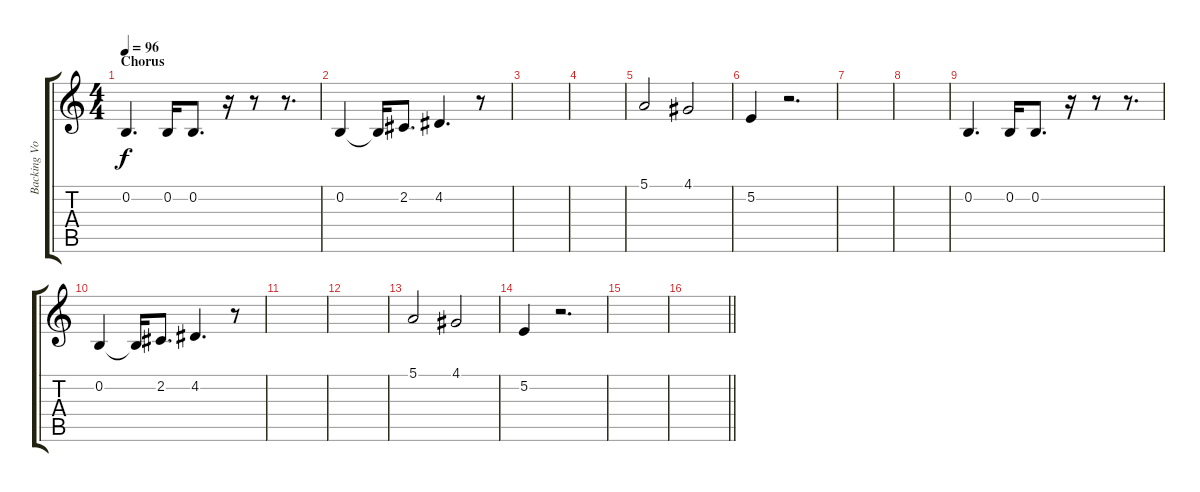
\track ("Backing Vocals" "Backing Vo") {instrument tenorsax}
\staff {score tabs}
\tuning (E4 B3 G3 D3 A2 E2) {hide}
\ts (4 4)
\section ("" "Chorus")
\tempo 96
\clef g2
\ks c
0.2.4{d dy f} 0.2.16 0.2.8{d} r.16 r.8 r.8{d} |
0.2.4 0.2{t}.16 2.2.8{d} 4.2.4{d} r.8 |
|
|
5.1.2{instrument flute} 4.1.2 |
5.2.4 r.2{d instrument bassoon} |
|
|
0.2.4{d} 0.2.16 0.2.8{d} r.16 r.8 r.8{d} |
0.2.4 0.2{t}.16 2.2.8{d} 4.2.4{d} r.8 |
|
|
5.1.2{instrument flute} 4.1.2 |
5.2.4 r.2{d instrument bassoon} |
|
\barLineRight lightlight
